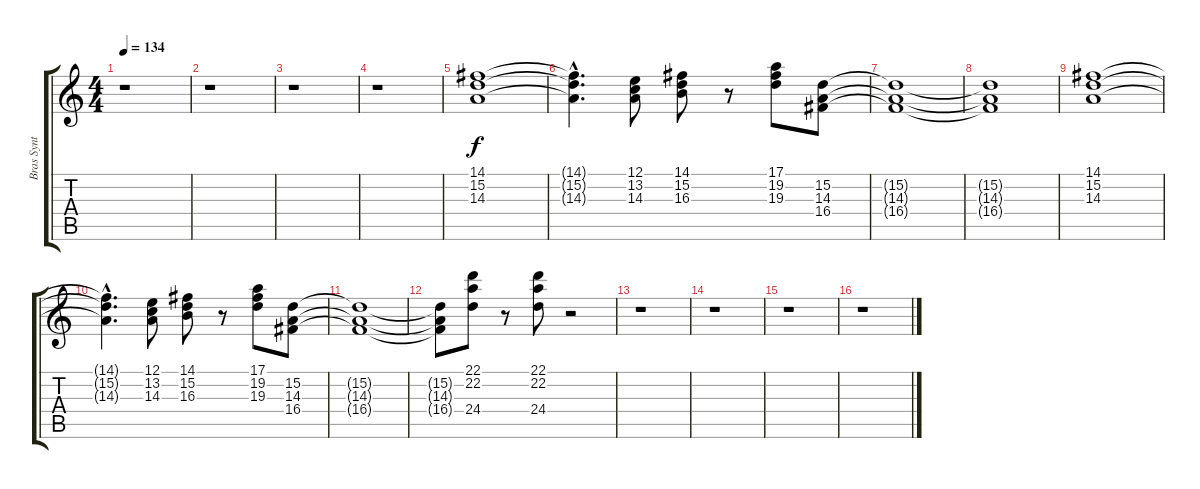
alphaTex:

\track ("Bras Synt" "Bras Synt") {instrument brasssection}
\staff {score tabs}
\tuning (E4 B3 G3 D3 A2 E2) {hide}
\ts (4 4)
\tempo 134
\clef g2
\ks c
r.1{dy f instrument brasssection} |
r.1 |
r.1 |
r.1 |
(14.1 15.2 14.3).1 |
(14.1{hac t} 15.2{hac t} 14.3{hac t}).4{d} (12.1 13.2 14.3).8 (14.1 15.2 16.3).8 r.8 (17.1 19.2 19.3).8 (15.2 14.3 16.4).8 |
(15.2{t} 14.3{t} 16.4{t}).1 |
(15.2{t} 14.3{t} 16.4{t}).1 |
(14.1 15.2 14.3).1 |
(14.1{hac t} 15.2{hac t} 14.3{hac t}).4{d} (12.1 13.2 14.3).8 (14.1 15.2 16.3).8 r.8 (17.1 19.2 19.3).8 (15.2 14.3 16.4).8 |
(15.2{t} 14.3{t} 16.4{t}).1 |
(15.2{t} 14.3{t} 16.4{t}).8 (22.1 22.2 24.4).8 r.8 (22.1 22.2 24.4).8 r.2 |
r.1 |
r.1 |
r.1 |
r.1
